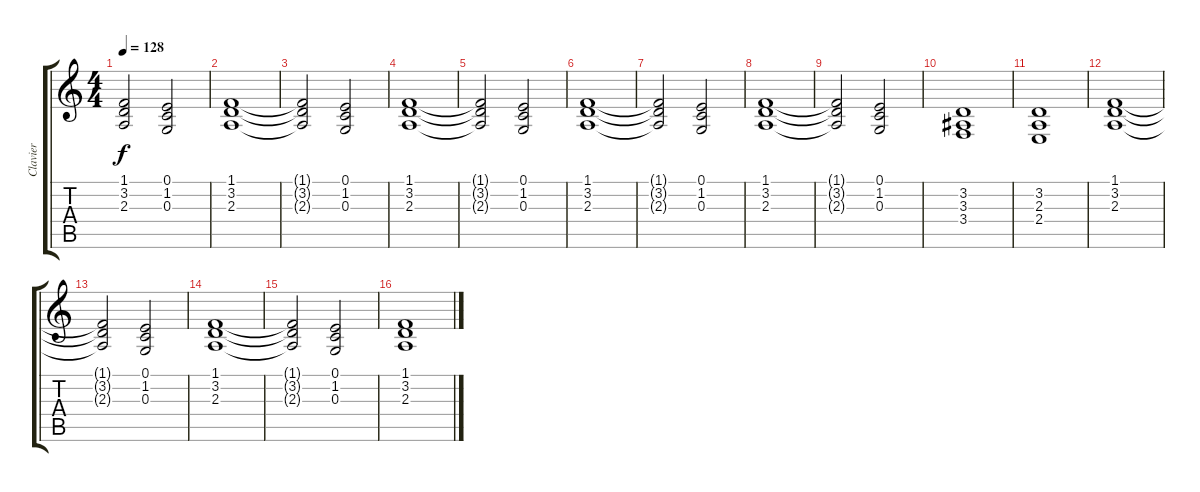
\track ("Clavier" "Clavier") {instrument synthstrings1}
\staff {score tabs}
\tuning (E4 B3 G3 D3 A2 E2) {hide}
\ts (4 4)
\tempo 128
\clef g2
\ks c
(1.1{t} 3.2{t} 2.3{t}).2{dy f} (0.1 1.2 0.3).2 |
(1.1 3.2 2.3).1 |
(1.1{t} 3.2{t} 2.3{t}).2 (0.1 1.2 0.3).2 |
(1.1 3.2 2.3).1 |
(1.1{t} 3.2{t} 2.3{t}).2 (0.1 1.2 0.3).2 |
(1.1 3.2 2.3).1 |
(1.1{t} 3.2{t} 2.3{t}).2 (0.1 1.2 0.3).2 |
(1.1 3.2 2.3).1 |
(1.1{t} 3.2{t} 2.3{t}).2 (0.1 1.2 0.3).2 |
(3.2 3.3 3.4).1 |
(3.2 2.3 2.4).1 |
(1.1 3.2 2.3).1 |
(1.1{t} 3.2{t} 2.3{t}).2 (0.1 1.2 0.3).2 |
(1.1 3.2 2.3).1 |
(1.1{t} 3.2{t} 2.3{t}).2 (0.1 1.2 0.3).2 |
(1.1 3.2 2.3).1
